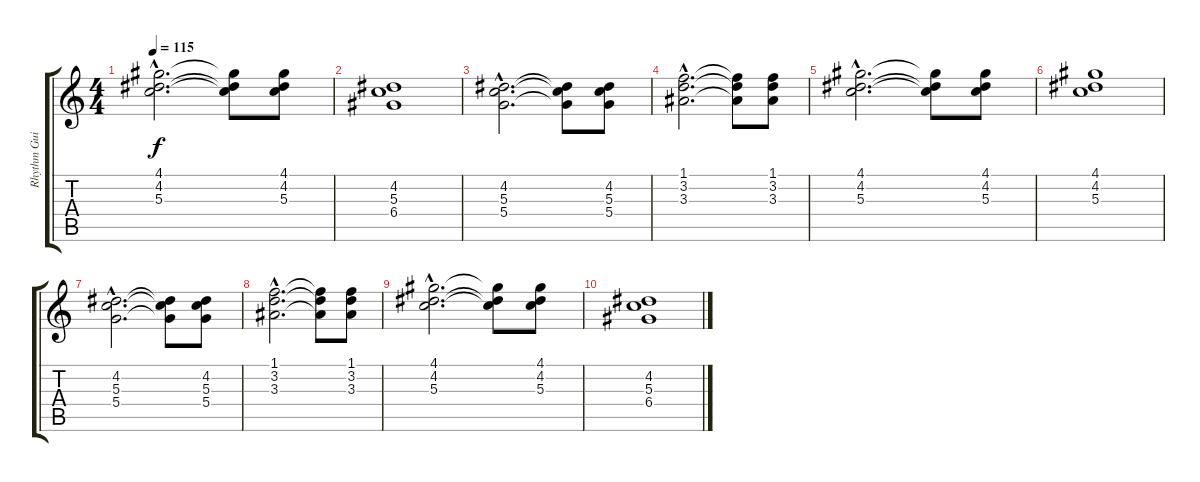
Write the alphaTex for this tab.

\track ("Rhythm Guitar" "Rhythm Gui") {instrument distortionguitar}
\staff {score tabs}
\tuning (E4 B3 G3 D3 A2 E2) {hide}
\ts (4 4)
\tempo 115
\clef g2
\ks c
(4.1{hac} 4.2{hac} 5.3{hac}).2{d dy f} (4.1{t} 4.2{t} 5.3{t}).8 (4.1 4.2 5.3).8 |
(4.2 5.3 6.4).1 |
(4.2{hac} 5.3{hac} 5.4{hac}).2{d} (4.2{t} 5.3{t} 5.4{t}).8 (4.2 5.3 5.4).8 |
(1.1{hac} 3.2{hac} 3.3{hac}).2{d} (1.1{t} 3.2{t} 3.3{t}).8 (1.1 3.2 3.3).8 |
(4.1{hac} 4.2{hac} 5.3{hac}).2{d} (4.1{t} 4.2{t} 5.3{t}).8 (4.1 4.2 5.3).8 |
(4.1 4.2 5.3).1 |
(4.2{hac} 5.3{hac} 5.4{hac}).2{d} (4.2{t} 5.3{t} 5.4{t}).8 (4.2 5.3 5.4).8 |
(1.1{hac} 3.2{hac} 3.3{hac}).2{d} (1.1{t} 3.2{t} 3.3{t}).8 (1.1 3.2 3.3).8 |
(4.1{hac} 4.2{hac} 5.3{hac}).2{d} (4.1{t} 4.2{t} 5.3{t}).8 (4.1 4.2 5.3).8 |
(4.2 5.3 6.4).1
